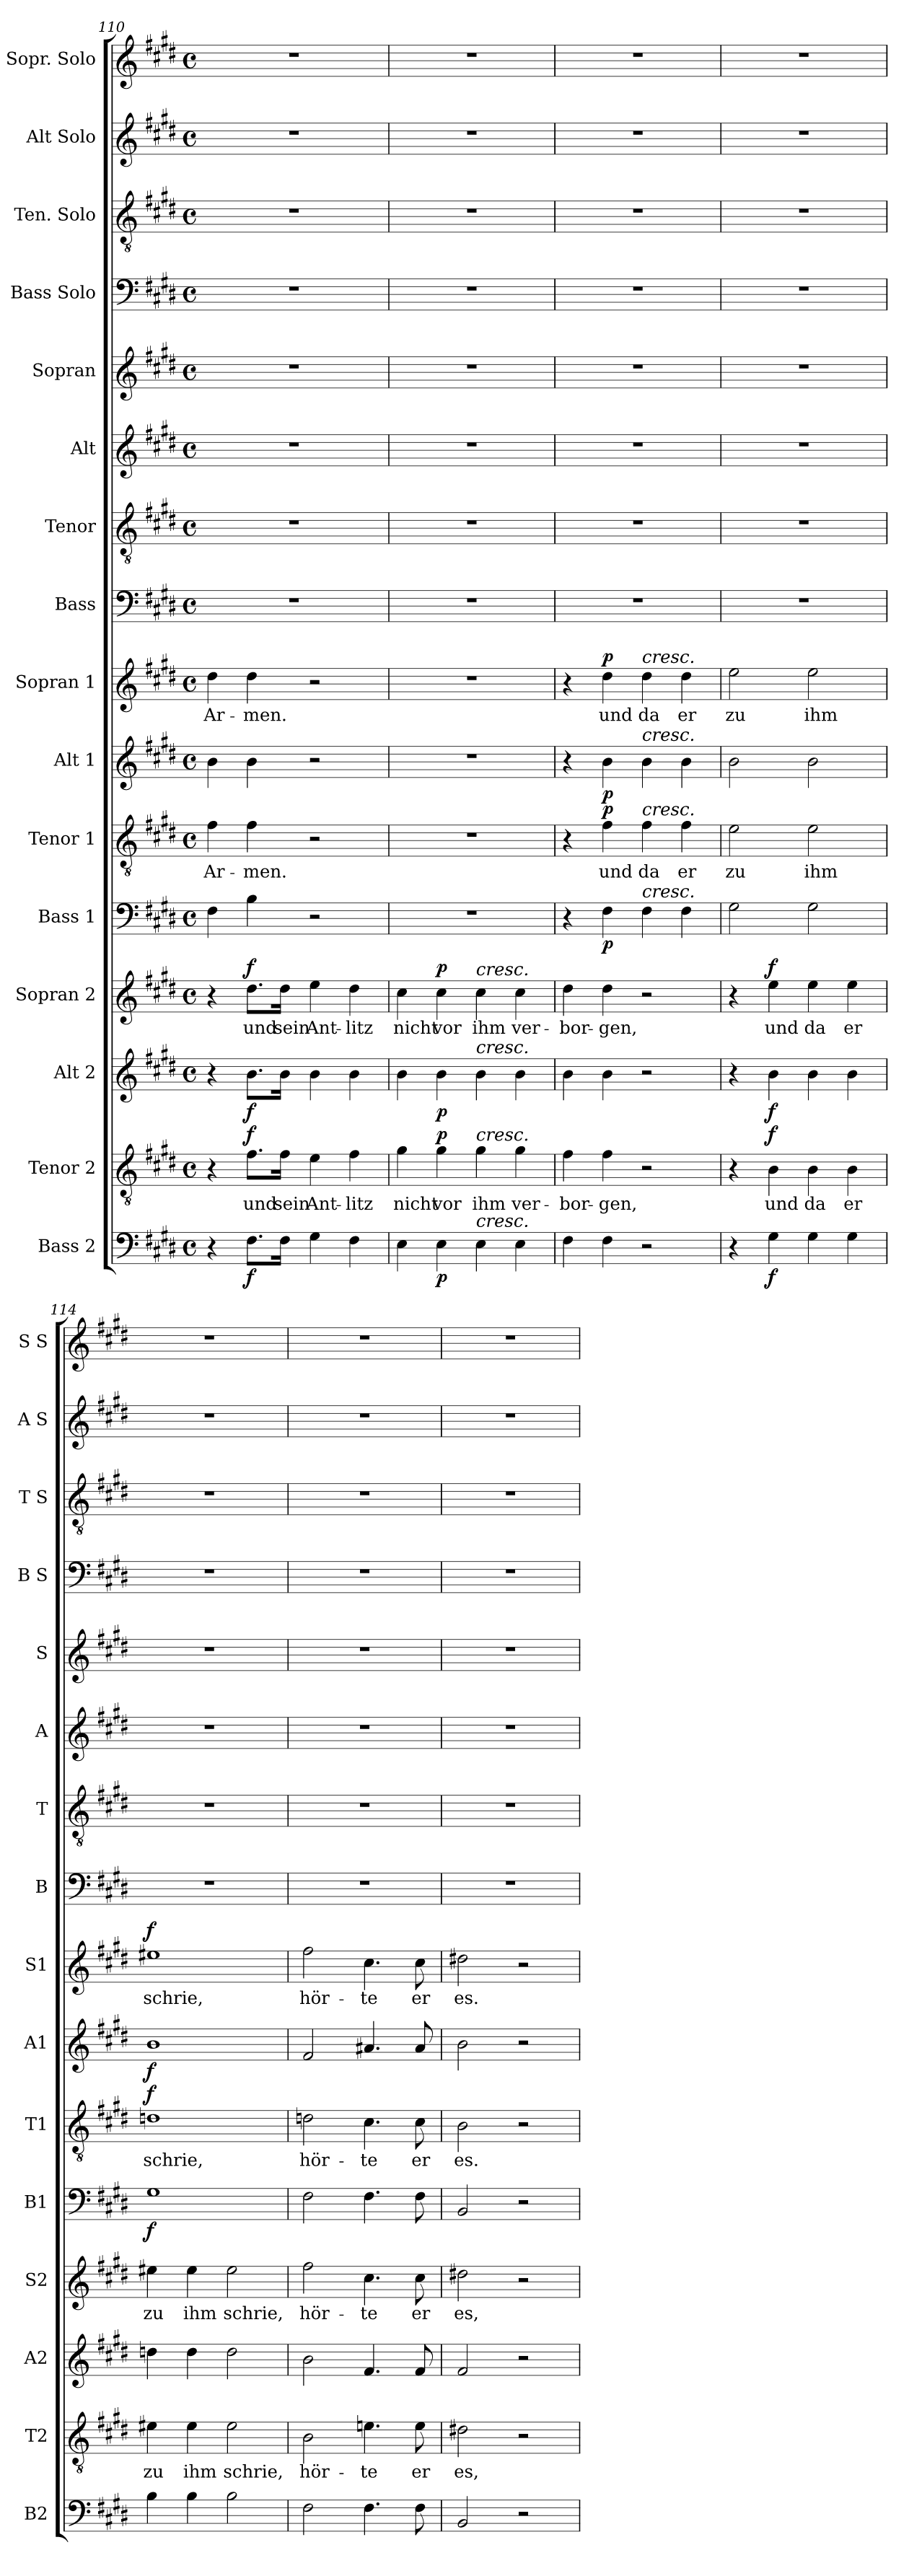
**kern	**dynam	**kern	**text	**dynam	**kern	**dynam	**kern	**text	**dynam	**kern	**dynam	**kern	**text	**dynam	**kern	**dynam	**kern	**text	**dynam	**kern	**kern	**kern	**kern	**kern	**kern	**kern	**kern
*part16	*part16	*part15	*part15	*part15	*part14	*part14	*part13	*part13	*part13	*part12	*part12	*part11	*part11	*part11	*part10	*part10	*part9	*part9	*part9	*part8	*part7	*part6	*part5	*part4	*part3	*part2	*part1
*staff16	*staff16	*staff15	*staff15	*staff15	*staff14	*staff14	*staff13	*staff13	*staff13	*staff12	*staff12	*staff11	*staff11	*staff11	*staff10	*staff10	*staff9	*staff9	*staff9	*staff8	*staff7	*staff6	*staff5	*staff4	*staff3	*staff2	*staff1
*I"Bass 2	*	*I"Tenor 2	*	*	*I"Alt 2	*	*I"Sopran 2	*	*	*I"Bass 1	*	*I"Tenor 1	*	*	*I"Alt 1	*	*I"Sopran 1	*	*	*I"Bass	*I"Tenor	*I"Alt	*I"Sopran	*I"Bass Solo	*I"Ten. Solo	*I"Alt Solo	*I"Sopr. Solo
*I'B2	*	*I'T2	*	*	*I'A2	*	*I'S2	*	*	*I'B1	*	*I'T1	*	*	*I'A1	*	*I'S1	*	*	*I'B	*I'T	*I'A	*I'S	*I'B S	*I'T S	*I'A S	*I'S S
*clefF4	*	*clefGv2	*	*	*clefG2	*	*clefG2	*	*	*clefF4	*	*clefGv2	*	*	*clefG2	*	*clefG2	*	*	*clefF4	*clefGv2	*clefG2	*clefG2	*clefF4	*clefGv2	*clefG2	*clefG2
*k[f#c#g#d#]	*	*k[f#c#g#d#]	*	*	*k[f#c#g#d#]	*	*k[f#c#g#d#]	*	*	*k[f#c#g#d#]	*	*k[f#c#g#d#]	*	*	*k[f#c#g#d#]	*	*k[f#c#g#d#]	*	*	*k[f#c#g#d#]	*k[f#c#g#d#]	*k[f#c#g#d#]	*k[f#c#g#d#]	*k[f#c#g#d#]	*k[f#c#g#d#]	*k[f#c#g#d#]	*k[f#c#g#d#]
*M4/4	*	*M4/4	*	*	*M4/4	*	*M4/4	*	*	*M4/4	*	*M4/4	*	*	*M4/4	*	*M4/4	*	*	*M4/4	*M4/4	*M4/4	*M4/4	*M4/4	*M4/4	*M4/4	*M4/4
*met(c)	*	*met(c)	*	*	*met(c)	*	*met(c)	*	*	*met(c)	*	*met(c)	*	*	*met(c)	*	*met(c)	*	*	*met(c)	*met(c)	*met(c)	*met(c)	*met(c)	*met(c)	*met(c)	*met(c)
=110	=110	=110	=110	=110	=110	=110	=110	=110	=110	=110	=110	=110	=110	=110	=110	=110	=110	=110	=110	=110	=110	=110	=110	=110	=110	=110	=110
!	!	!	!	!	!	!	!	!	!	!	!	!	!LO:LY:b	!	!	!	!	!LO:LY:b	!	!	!	!	!	!	!	!	!
4r	.	4r	.	.	4r	.	4r	.	.	4F#\	.	4f#\	Ar-	.	4b\	.	4dd#\	Ar-	.	1r	1r	1r	1r	1r	1r	1r	1r
!	!LO:DY:b	!	!LO:LY:b	!LO:DY:b	!	!LO:DY:b	!	!LO:LY:b	!LO:DY:b	!	!	!	!LO:LY:b	!	!	!	!	!LO:LY:b	!	!	!	!	!	!	!	!	!
8.F#\L	f	8.f#\L	und	f	8.b\L	f	8.dd#\L	und	f	4B\	.	4f#\	-men.	.	4b\	.	4dd#\	-men.	.	.	.	.	.	.	.	.	.
!	!	!	!LO:LY:b	!	!	!	!	!LO:LY:b	!	!	!	!	!	!	!	!	!	!	!	!	!	!	!	!	!	!	!
16F#\Jk	.	16f#\Jk	sein	.	16b\Jk	.	16dd#\Jk	sein	.	.	.	.	.	.	.	.	.	.	.	.	.	.	.	.	.	.	.
!	!	!	!LO:LY:b	!	!	!	!	!LO:LY:b	!	!	!	!	!	!	!	!	!	!	!	!	!	!	!	!	!	!	!
4G#\	.	4e\	Ant-	.	4b\	.	4ee\	Ant-	.	2r	.	2r	.	.	2r	.	2r	.	.	.	.	.	.	.	.	.	.
!	!	!	!LO:LY:b	!	!	!	!	!LO:LY:b	!	!	!	!	!	!	!	!	!	!	!	!	!	!	!	!	!	!	!
4F#\	.	4f#\	-litz	.	4b\	.	4dd#\	-litz	.	.	.	.	.	.	.	.	.	.	.	.	.	.	.	.	.	.	.
=111	=111	=111	=111	=111	=111	=111	=111	=111	=111	=111	=111	=111	=111	=111	=111	=111	=111	=111	=111	=111	=111	=111	=111	=111	=111	=111	=111
!	!	!	!LO:LY:b	!	!	!	!	!LO:LY:b	!	!	!	!	!	!	!	!	!	!	!	!	!	!	!	!	!	!	!
4E\	.	4g#\	nicht	.	4b\	.	4cc#\	nicht	.	1r	.	1r	.	.	1r	.	1r	.	.	1r	1r	1r	1r	1r	1r	1r	1r
!	!LO:DY:b	!	!LO:LY:b	!LO:DY:b	!	!LO:DY:b	!	!LO:LY:b	!LO:DY:b	!	!	!	!	!	!	!	!	!	!	!	!	!	!	!	!	!	!
4E\	p	4g#\	vor	p	4b\	p	4cc#\	vor	p	.	.	.	.	.	.	.	.	.	.	.	.	.	.	.	.	.	.
!	!	!	!	!	!	!	!LO:TX:a:i:t=cresc.	!	!	!	!	!	!	!	!	!	!	!	!	!	!	!	!	!	!	!	!
!	!	!	!	!	!LO:TX:a:i:t=cresc.	!	!	!	!	!	!	!	!	!	!	!	!	!	!	!	!	!	!	!	!	!	!
!	!	!LO:TX:a:i:t=cresc.	!	!	!	!	!	!	!	!	!	!	!	!	!	!	!	!	!	!	!	!	!	!	!	!	!
!LO:TX:a:i:t=cresc.	!	!	!	!	!	!	!	!	!	!	!	!	!	!	!	!	!	!	!	!	!	!	!	!	!	!	!
!	!	!	!LO:LY:b	!	!	!	!	!LO:LY:b	!	!	!	!	!	!	!	!	!	!	!	!	!	!	!	!	!	!	!
4E\	.	4g#\	ihm	.	4b\	.	4cc#\	ihm	.	.	.	.	.	.	.	.	.	.	.	.	.	.	.	.	.	.	.
!	!	!	!LO:LY:b	!	!	!	!	!LO:LY:b	!	!	!	!	!	!	!	!	!	!	!	!	!	!	!	!	!	!	!
4E\	.	4g#\	ver-	.	4b\	.	4cc#\	ver-	.	.	.	.	.	.	.	.	.	.	.	.	.	.	.	.	.	.	.
!!LO:PB:g=z
=112	=112	=112	=112	=112	=112	=112	=112	=112	=112	=112	=112	=112	=112	=112	=112	=112	=112	=112	=112	=112	=112	=112	=112	=112	=112	=112	=112
!	!	!	!LO:LY:b	!	!	!	!	!LO:LY:b	!	!	!	!	!	!	!	!	!	!	!	!	!	!	!	!	!	!	!
4F#\	.	4f#\	-bor-	.	4b\	.	4dd#\	-bor-	.	4r	.	4r	.	.	4r	.	4r	.	.	1r	1r	1r	1r	1r	1r	1r	1r
!	!	!	!LO:LY:b	!	!	!	!	!LO:LY:b	!	!	!LO:DY:b	!	!LO:LY:b	!LO:DY:b	!	!LO:DY:b	!	!LO:LY:b	!LO:DY:b	!	!	!	!	!	!	!	!
4F#\	.	4f#\	-gen,	.	4b\	.	4dd#\	-gen,	.	4F#\	p	4f#\	und	p	4b\	p	4dd#\	und	p	.	.	.	.	.	.	.	.
!	!	!	!	!	!	!	!	!	!	!	!	!	!	!	!	!	!LO:TX:a:i:t=cresc.	!	!	!	!	!	!	!	!	!	!
!	!	!	!	!	!	!	!	!	!	!	!	!	!	!	!LO:TX:a:i:t=cresc.	!	!	!	!	!	!	!	!	!	!	!	!
!	!	!	!	!	!	!	!	!	!	!	!	!LO:TX:a:i:t=cresc.	!	!	!	!	!	!	!	!	!	!	!	!	!	!	!
!	!	!	!	!	!	!	!	!	!	!LO:TX:a:i:t=cresc.	!	!	!	!	!	!	!	!	!	!	!	!	!	!	!	!	!
!	!	!	!	!	!	!	!	!	!	!	!	!	!LO:LY:b	!	!	!	!	!LO:LY:b	!	!	!	!	!	!	!	!	!
2r	.	2r	.	.	2r	.	2r	.	.	4F#\	.	4f#\	da	.	4b\	.	4dd#\	da	.	.	.	.	.	.	.	.	.
!	!	!	!	!	!	!	!	!	!	!	!	!	!LO:LY:b	!	!	!	!	!LO:LY:b	!	!	!	!	!	!	!	!	!
.	.	.	.	.	.	.	.	.	.	4F#\	.	4f#\	er	.	4b\	.	4dd#\	er	.	.	.	.	.	.	.	.	.
=113	=113	=113	=113	=113	=113	=113	=113	=113	=113	=113	=113	=113	=113	=113	=113	=113	=113	=113	=113	=113	=113	=113	=113	=113	=113	=113	=113
!	!	!	!	!	!	!	!	!	!	!	!	!	!LO:LY:b	!	!	!	!	!LO:LY:b	!	!	!	!	!	!	!	!	!
4r	.	4r	.	.	4r	.	4r	.	.	2G#\	.	2e\	zu	.	2b\	.	2ee\	zu	.	1r	1r	1r	1r	1r	1r	1r	1r
!	!LO:DY:b	!	!LO:LY:b	!LO:DY:b	!	!LO:DY:b	!	!LO:LY:b	!LO:DY:b	!	!	!	!	!	!	!	!	!	!	!	!	!	!	!	!	!	!
4G#\	f	4B\	und	f	4b\	f	4ee\	und	f	.	.	.	.	.	.	.	.	.	.	.	.	.	.	.	.	.	.
!	!	!	!LO:LY:b	!	!	!	!	!LO:LY:b	!	!	!	!	!LO:LY:b	!	!	!	!	!LO:LY:b	!	!	!	!	!	!	!	!	!
4G#\	.	4B\	da	.	4b\	.	4ee\	da	.	2G#\	.	2e\	ihm	.	2b\	.	2ee\	ihm	.	.	.	.	.	.	.	.	.
!	!	!	!LO:LY:b	!	!	!	!	!LO:LY:b	!	!	!	!	!	!	!	!	!	!	!	!	!	!	!	!	!	!	!
4G#\	.	4B\	er	.	4b\	.	4ee\	er	.	.	.	.	.	.	.	.	.	.	.	.	.	.	.	.	.	.	.
=114	=114	=114	=114	=114	=114	=114	=114	=114	=114	=114	=114	=114	=114	=114	=114	=114	=114	=114	=114	=114	=114	=114	=114	=114	=114	=114	=114
!	!	!	!LO:LY:b	!	!	!	!	!LO:LY:b	!	!	!LO:DY:b	!	!LO:LY:b	!LO:DY:b	!	!LO:DY:b	!	!LO:LY:b	!LO:DY:b	!	!	!	!	!	!	!	!
4B\	.	4e#X\	zu	.	4ddn\	.	4ee#X\	zu	.	1G#	f	1dn	schrie,	f	1b	f	1ee#X	schrie,	f	1r	1r	1r	1r	1r	1r	1r	1r
!	!	!	!LO:LY:b	!	!	!	!	!LO:LY:b	!	!	!	!	!	!	!	!	!	!	!	!	!	!	!	!	!	!	!
4B\	.	4e#\	ihm	.	4dd\	.	4ee#\	ihm	.	.	.	.	.	.	.	.	.	.	.	.	.	.	.	.	.	.	.
!	!	!	!LO:LY:b	!	!	!	!	!LO:LY:b	!	!	!	!	!	!	!	!	!	!	!	!	!	!	!	!	!	!	!
2B\	.	2e#\	schrie,	.	2dd\	.	2ee#\	schrie,	.	.	.	.	.	.	.	.	.	.	.	.	.	.	.	.	.	.	.
=115	=115	=115	=115	=115	=115	=115	=115	=115	=115	=115	=115	=115	=115	=115	=115	=115	=115	=115	=115	=115	=115	=115	=115	=115	=115	=115	=115
!	!	!	!LO:LY:b	!	!	!	!	!LO:LY:b	!	!	!	!	!LO:LY:b	!	!	!	!	!LO:LY:b	!	!	!	!	!	!	!	!	!
2F#\	.	2B\	hör-	.	2b\	.	2ff#\	hör-	.	2F#\	.	2dn\	hör-	.	2f#/	.	2ff#\	hör-	.	1r	1r	1r	1r	1r	1r	1r	1r
!	!	!	!LO:LY:b	!	!	!	!	!LO:LY:b	!	!	!	!	!LO:LY:b	!	!	!	!	!LO:LY:b	!	!	!	!	!	!	!	!	!
4.F#\	.	4.en\	-te	.	4.f#/	.	4.cc#\	-te	.	4.F#\	.	4.c#\	-te	.	4.a#X/	.	4.cc#\	-te	.	.	.	.	.	.	.	.	.
!	!	!	!LO:LY:b	!	!	!	!	!LO:LY:b	!	!	!	!	!LO:LY:b	!	!	!	!	!LO:LY:b	!	!	!	!	!	!	!	!	!
8F#\	.	8e\	er	.	8f#/	.	8cc#\	er	.	8F#\	.	8c#\	er	.	8a#/	.	8cc#\	er	.	.	.	.	.	.	.	.	.
=116	=116	=116	=116	=116	=116	=116	=116	=116	=116	=116	=116	=116	=116	=116	=116	=116	=116	=116	=116	=116	=116	=116	=116	=116	=116	=116	=116
!	!	!	!LO:LY:b	!	!	!	!	!LO:LY:b	!	!	!	!	!LO:LY:b	!	!	!	!	!LO:LY:b	!	!	!	!	!	!	!	!	!
2BB/	.	2d#X\	es,	.	2f#/	.	2dd#X\	es,	.	2BB/	.	2B\	es.	.	2b\	.	2dd#X\	es.	.	1r	1r	1r	1r	1r	1r	1r	1r
2r	.	2r	.	.	2r	.	2r	.	.	2r	.	2r	.	.	2r	.	2r	.	.	.	.	.	.	.	.	.	.
=	=	=	=	=	=	=	=	=	=	=	=	=	=	=	=	=	=	=	=	=	=	=	=	=	=	=	=
*-	*-	*-	*-	*-	*-	*-	*-	*-	*-	*-	*-	*-	*-	*-	*-	*-	*-	*-	*-	*-	*-	*-	*-	*-	*-	*-	*-
